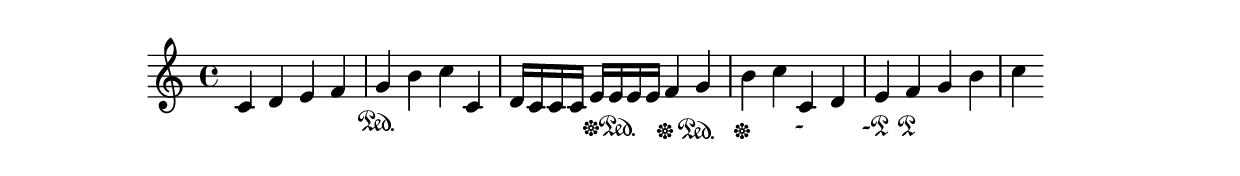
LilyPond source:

\version "2.10.0"
\header
{
  texidoc = "The standard piano pedals style comes with Ped symbols.
The pedal string can be also tuned, for example, to a shorter tilde/P variant
at the end of the melody."

}


\context Staff \relative c'{
  c4 d e f g
  \sustainDown b c
  c, d16[  c  c c]  e[ e \sustainUp \sustainDown e e ] f4 \sustainUp 
  g\sustainDown  b \sustainUp c 
  \set Staff.pedalSustainStrings = #'("-" "-P" "P")
  \override Staff.SustainPedal   #'padding = #-2
  c, \sustainDown d e \sustainUp \sustainDown f
  \sustainUp g b c
}

